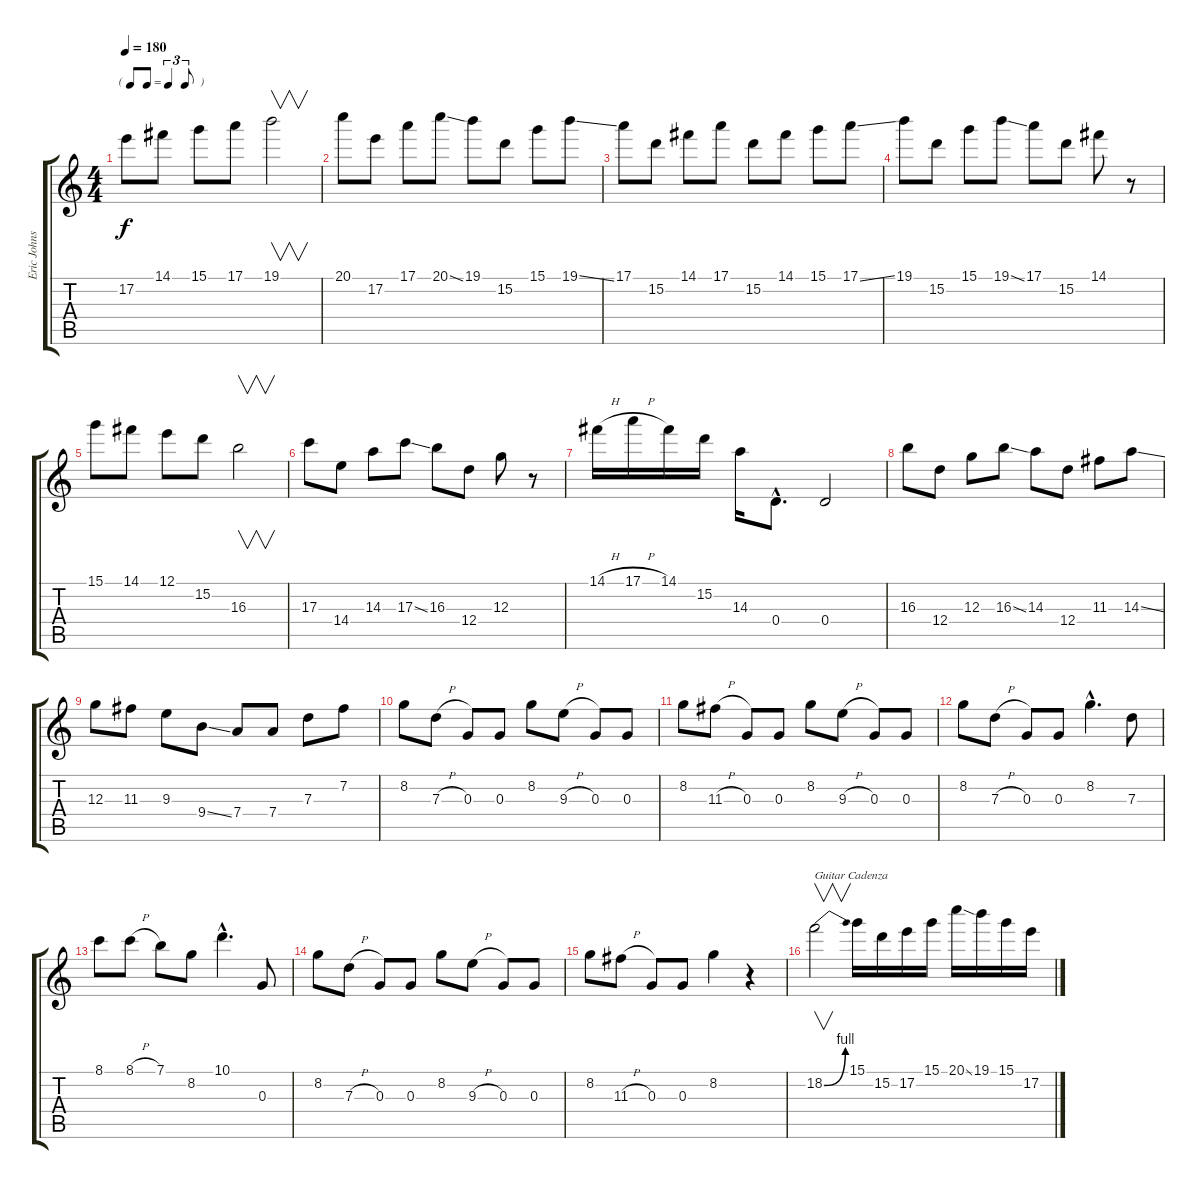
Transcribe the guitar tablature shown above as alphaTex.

\track ("Eric Johnson" "Eric Johns") {instrument distortionguitar}
\staff {score tabs}
\tuning (E4 B3 G3 D3 A2 E2) {hide}
\ts (4 4)
\tf triplet8th
\tempo 180
\clef g2
\ks c
17.2.8{dy f} 14.1.8 15.1.8 17.1.8 19.1.2{v} |
20.1.8 17.2.8 17.1.8 20.1{ss}.8 19.1.8 15.2.8 15.1.8 19.1{ss}.8 |
17.1.8 15.2.8 14.1.8 17.1.8 15.2.8 14.1.8 15.1.8 17.1{ss}.8 |
19.1.8 15.2.8 15.1.8 19.1{ss}.8 17.1.8 15.2.8 14.1.8 r.8 |
15.1.8 14.1.8 12.1.8 15.2.8 16.3.2{v} |
17.3.8 14.4.8 14.3.8 17.3{ss}.8 16.3.8 12.4.8 12.3.8 r.8 |
14.1{h}.16 17.1{h}.16 14.1.16 15.2.16 14.3.16 0.4{hac}.8{d} 0.4.2 |
16.3.8 12.4.8 12.3.8 16.3{ss}.8 14.3.8 12.4.8 11.3.8 14.3{ss}.8 |
12.3.8 11.3.8 9.3.8 9.4{ss}.8 7.4.8 7.4.8 7.3.8 7.2.8 |
8.2.8 7.3{h}.8 0.3.8 0.3.8 8.2.8 9.3{h}.8 0.3.8 0.3.8 |
8.2.8 11.3{h}.8 0.3.8 0.3.8 8.2.8 9.3{h}.8 0.3.8 0.3.8 |
8.2.8 7.3{h}.8 0.3.8 0.3.8 8.2{hac}.4{d} 7.3.8 |
8.1.8 8.1{h}.8 7.1.8 8.2.8 10.1{hac}.4{d} 0.3.8 |
8.2.8 7.3{h}.8 0.3.8 0.3.8 8.2.8 9.3{h}.8 0.3.8 0.3.8 |
8.2.8 11.3{h}.8 0.3.8 0.3.8 8.2.4 r.4 |
18.2{be (bend 0 0 60 4)}.2{v txt "Guitar Cadenza"} 15.1.16 15.2.16 17.2.16 15.1.16 20.1{ss}.16 19.1.16 15.1.16 17.2.16
